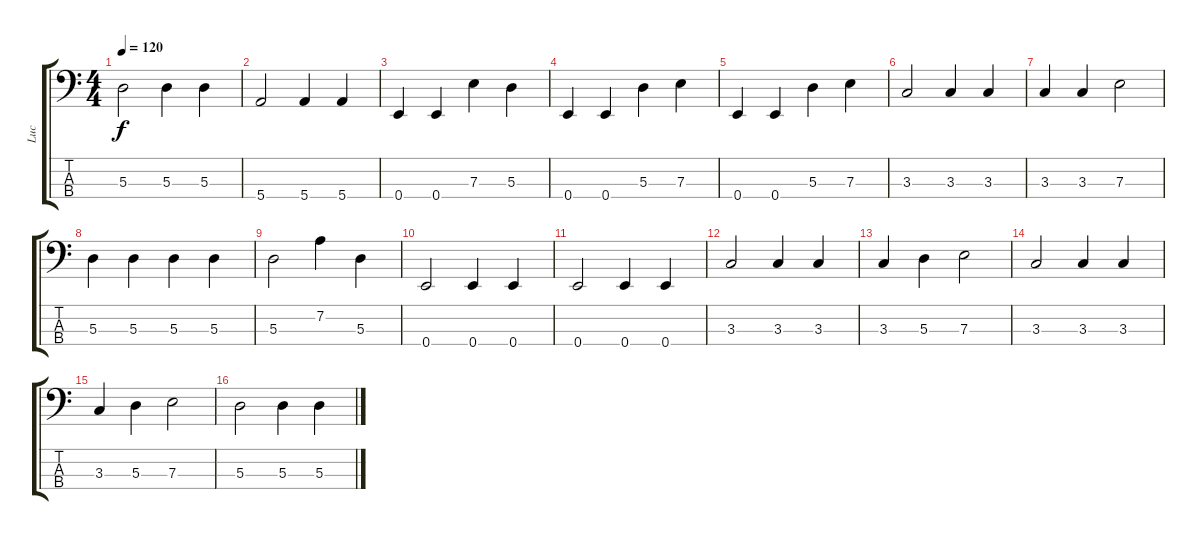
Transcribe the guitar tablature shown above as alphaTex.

\track ("Luc" "Luc") {instrument electricbassfinger}
\staff {score tabs}
\tuning (G2 D2 A1 E1) {hide}
\ts (4 4)
\tempo 120
\clef f4
\ks c
5.3.2{dy f} 5.3.4 5.3.4 |
5.4.2 5.4.4 5.4.4 |
0.4.4 0.4.4 7.3.4 5.3.4 |
0.4.4 0.4.4 5.3.4 7.3.4 |
0.4.4 0.4.4 5.3.4 7.3.4 |
3.3.2 3.3.4 3.3.4 |
3.3.4 3.3.4 7.3.2 |
5.3.4 5.3.4 5.3.4 5.3.4 |
5.3.2 7.2.4 5.3.4 |
0.4.2 0.4.4 0.4.4 |
0.4.2 0.4.4 0.4.4 |
3.3.2 3.3.4 3.3.4 |
3.3.4 5.3.4 7.3.2 |
3.3.2 3.3.4 3.3.4 |
3.3.4 5.3.4 7.3.2 |
5.3.2 5.3.4 5.3.4
